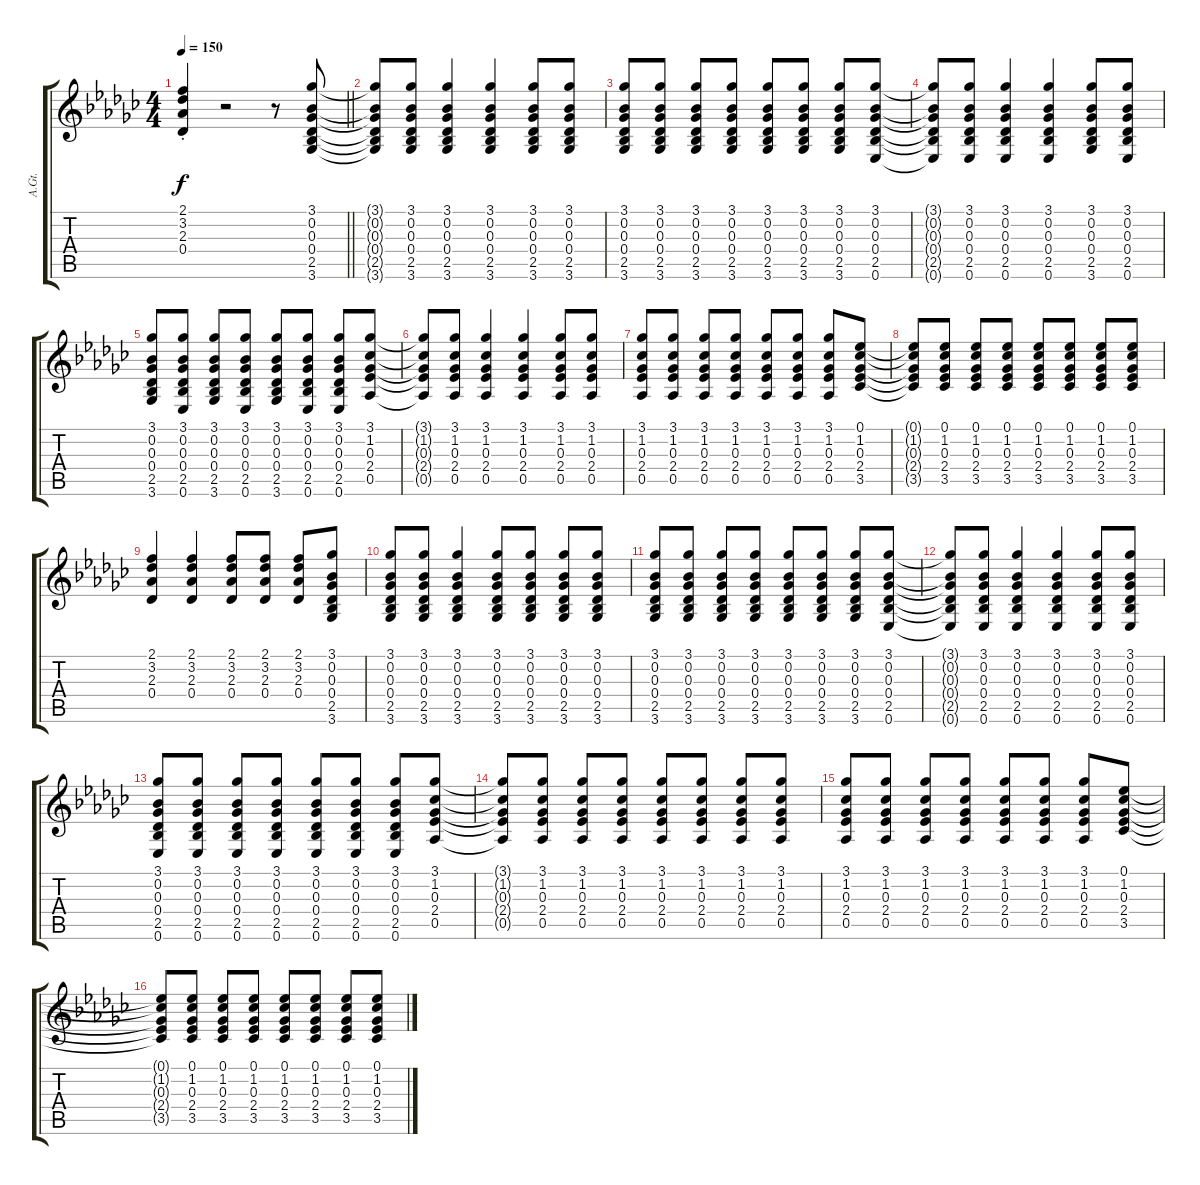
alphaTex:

\track ("A.Gt." "A.Gt.") {instrument acousticguitarsteel}
\staff {score tabs}
\tuning (Eb4 Bb3 Gb3 Db3 Ab2 Eb2) {hide}
\ts (4 4)
\tempo 150
\clef g2
\barLineRight lightlight
\ks gb
(2.1 3.2 2.3 0.4{st}).4{dy f} r.2 r.8 (3.1 0.2 0.3 0.4 2.5 3.6).8 |
(3.1{t} 0.2{t} 0.3{t} 0.4{t} 2.5{t} 3.6{t}).8 (3.1 0.2 0.3 0.4 2.5 3.6).8 (3.1 0.2 0.3 0.4 2.5 3.6).4 (3.1 0.2 0.3 0.4 2.5 3.6).4 (3.1 0.2 0.3 0.4 2.5 3.6).8 (3.1 0.2 0.3 0.4 2.5 3.6).8 |
(3.1 0.2 0.3 0.4 2.5 3.6).8 (3.1 0.2 0.3 0.4 2.5 3.6).8 (3.1 0.2 0.3 0.4 2.5 3.6).8 (3.1 0.2 0.3 0.4 2.5 3.6).8 (3.1 0.2 0.3 0.4 2.5 3.6).8 (3.1 0.2 0.3 0.4 2.5 3.6).8 (3.1 0.2 0.3 0.4 2.5 3.6).8 (3.1 0.2 0.3 0.4 2.5 0.6).8 |
(3.1{t} 0.2{t} 0.3{t} 0.4{t} 2.5{t} 0.6{t}).8 (3.1 0.2 0.3 0.4 2.5 0.6).8 (3.1 0.2 0.3 0.4 2.5 0.6).4 (3.1 0.2 0.3 0.4 2.5 0.6).4 (3.1 0.2 0.3 0.4 2.5 3.6).8 (3.1 0.2 0.3 0.4 2.5 0.6).8 |
(3.1 0.2 0.3 0.4 2.5 3.6).8 (3.1 0.2 0.3 0.4 2.5 0.6).8 (3.1 0.2 0.3 0.4 2.5 3.6).8 (3.1 0.2 0.3 0.4 2.5 0.6).8 (3.1 0.2 0.3 0.4 2.5 3.6).8 (3.1 0.2 0.3 0.4 2.5 0.6).8 (3.1 0.2 0.3 0.4 2.5 0.6).8 (3.1 1.2 0.3 2.4 0.5).8 |
(3.1{t} 1.2{t} 0.3{t} 2.4{t} 0.5{t}).8 (3.1 1.2 0.3 2.4 0.5).8 (3.1 1.2 0.3 2.4 0.5).4 (3.1 1.2 0.3 2.4 0.5).4 (3.1 1.2 0.3 2.4 0.5).8 (3.1 1.2 0.3 2.4 0.5).8 |
(3.1 1.2 0.3 2.4 0.5).8 (3.1 1.2 0.3 2.4 0.5).8 (3.1 1.2 0.3 2.4 0.5).8 (3.1 1.2 0.3 2.4 0.5).8 (3.1 1.2 0.3 2.4 0.5).8 (3.1 1.2 0.3 2.4 0.5).8 (3.1 1.2 0.3 2.4 0.5).8 (0.1 1.2 0.3 2.4 3.5).8 |
(0.1{t} 1.2{t} 0.3{t} 2.4{t} 3.5{t}).8 (0.1 1.2 0.3 2.4 3.5).8 (0.1 1.2 0.3 2.4 3.5).8 (0.1 1.2 0.3 2.4 3.5).8 (0.1 1.2 0.3 2.4 3.5).8 (0.1 1.2 0.3 2.4 3.5).8 (0.1 1.2 0.3 2.4 3.5).8 (0.1 1.2 0.3 2.4 3.5).8 |
(2.1 3.2 2.3 0.4).4 (2.1 3.2 2.3 0.4).4 (2.1 3.2 2.3 0.4).8 (2.1 3.2 2.3 0.4).8 (2.1 3.2 2.3 0.4).8 (3.1 0.2 0.3 0.4 2.5 3.6).8 |
(3.1 0.2 0.3 0.4 2.5 3.6).8 (3.1 0.2 0.3 0.4 2.5 3.6).8 (3.1 0.2 0.3 0.4 2.5 3.6).4 (3.1 0.2 0.3 0.4 2.5 3.6).8 (3.1 0.2 0.3 0.4 2.5 3.6).8 (3.1 0.2 0.3 0.4 2.5 3.6).8 (3.1 0.2 0.3 0.4 2.5 3.6).8 |
(3.1 0.2 0.3 0.4 2.5 3.6).8 (3.1 0.2 0.3 0.4 2.5 3.6).8 (3.1 0.2 0.3 0.4 2.5 3.6).8 (3.1 0.2 0.3 0.4 2.5 3.6).8 (3.1 0.2 0.3 0.4 2.5 3.6).8 (3.1 0.2 0.3 0.4 2.5 3.6).8 (3.1 0.2 0.3 0.4 2.5 3.6).8 (3.1 0.2 0.3 0.4 2.5 0.6).8 |
(3.1{t} 0.2{t} 0.3{t} 0.4{t} 2.5{t} 0.6{t}).8 (3.1 0.2 0.3 0.4 2.5 0.6).8 (3.1 0.2 0.3 0.4 2.5 0.6).4 (3.1 0.2 0.3 0.4 2.5 0.6).4 (3.1 0.2 0.3 0.4 2.5 0.6).8 (3.1 0.2 0.3 0.4 2.5 0.6).8 |
(3.1 0.2 0.3 0.4 2.5 0.6).8 (3.1 0.2 0.3 0.4 2.5 0.6).8 (3.1 0.2 0.3 0.4 2.5 0.6).8 (3.1 0.2 0.3 0.4 2.5 0.6).8 (3.1 0.2 0.3 0.4 2.5 0.6).8 (3.1 0.2 0.3 0.4 2.5 0.6).8 (3.1 0.2 0.3 0.4 2.5 0.6).8 (3.1 1.2 0.3 2.4 0.5).8 |
(3.1{t} 1.2{t} 0.3{t} 2.4{t} 0.5{t}).8 (3.1 1.2 0.3 2.4 0.5).8 (3.1 1.2 0.3 2.4 0.5).8 (3.1 1.2 0.3 2.4 0.5).8 (3.1 1.2 0.3 2.4 0.5).8 (3.1 1.2 0.3 2.4 0.5).8 (3.1 1.2 0.3 2.4 0.5).8 (3.1 1.2 0.3 2.4 0.5).8 |
(3.1 1.2 0.3 2.4 0.5).8 (3.1 1.2 0.3 2.4 0.5).8 (3.1 1.2 0.3 2.4 0.5).8 (3.1 1.2 0.3 2.4 0.5).8 (3.1 1.2 0.3 2.4 0.5).8 (3.1 1.2 0.3 2.4 0.5).8 (3.1 1.2 0.3 2.4 0.5).8 (0.1 1.2 0.3 2.4 3.5).8 |
(0.1{t} 1.2{t} 0.3{t} 2.4{t} 3.5{t}).8 (0.1 1.2 0.3 2.4 3.5).8 (0.1 1.2 0.3 2.4 3.5).8 (0.1 1.2 0.3 2.4 3.5).8 (0.1 1.2 0.3 2.4 3.5).8 (0.1 1.2 0.3 2.4 3.5).8 (0.1 1.2 0.3 2.4 3.5).8 (0.1 1.2 0.3 2.4 3.5).8
